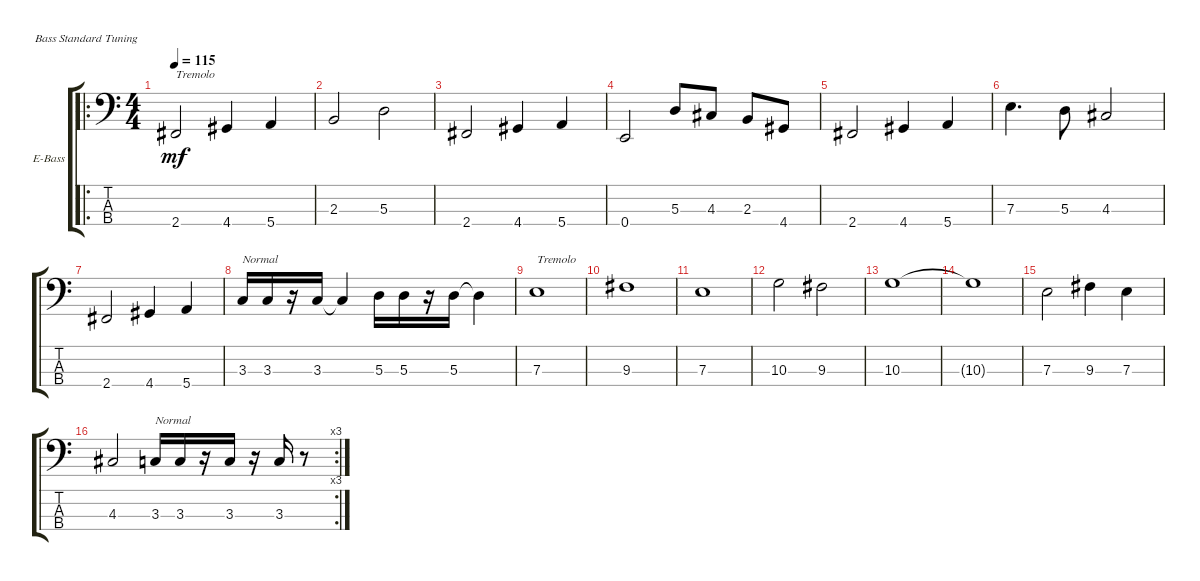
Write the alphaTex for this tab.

\defaultSystemsLayout 4
\bracketExtendMode groupsimilarinstruments
\firstSystemTrackNameOrientation horizontal
\otherSystemsTrackNameOrientation horizontal
\track ("Electric Bass" "E-Bass") {instrument electricbassfinger}
\staff {score tabs}
\tuning (G2 D2 A1 E1)
\ro
\ts (4 4)
\tempo 115
\clef f4
\ks c
2.4.2{txt "Tremolo" dy mf instrument electricbassfinger} 4.4.4 5.4.4 |
2.3.2 5.3.2 |
2.4.2 4.4.4 5.4.4 |
0.4.2 5.3.8 4.3.8 2.3.8 4.4.8 |
2.4.2 4.4.4 5.4.4 |
7.3.4{d} 5.3.8 4.3.2 |
2.4.2 4.4.4 5.4.4 |
3.3.16{txt "Normal"} 3.3.16 r.16 3.3.16 3.3{t}.4 5.3.16 5.3.16 r.16 5.3.16 5.3{t}.4 |
7.3.1{txt "Tremolo"} |
9.3.1 |
7.3.1 |
10.3.2 9.3.2 |
10.3.1 |
10.3{t}.1 |
7.3.2 9.3.4 7.3.4 |
\rc 3
4.3.2 3.3.16{txt "Normal"} 3.3.16 r.16 3.3.16 r.16 3.3.16 r.8
